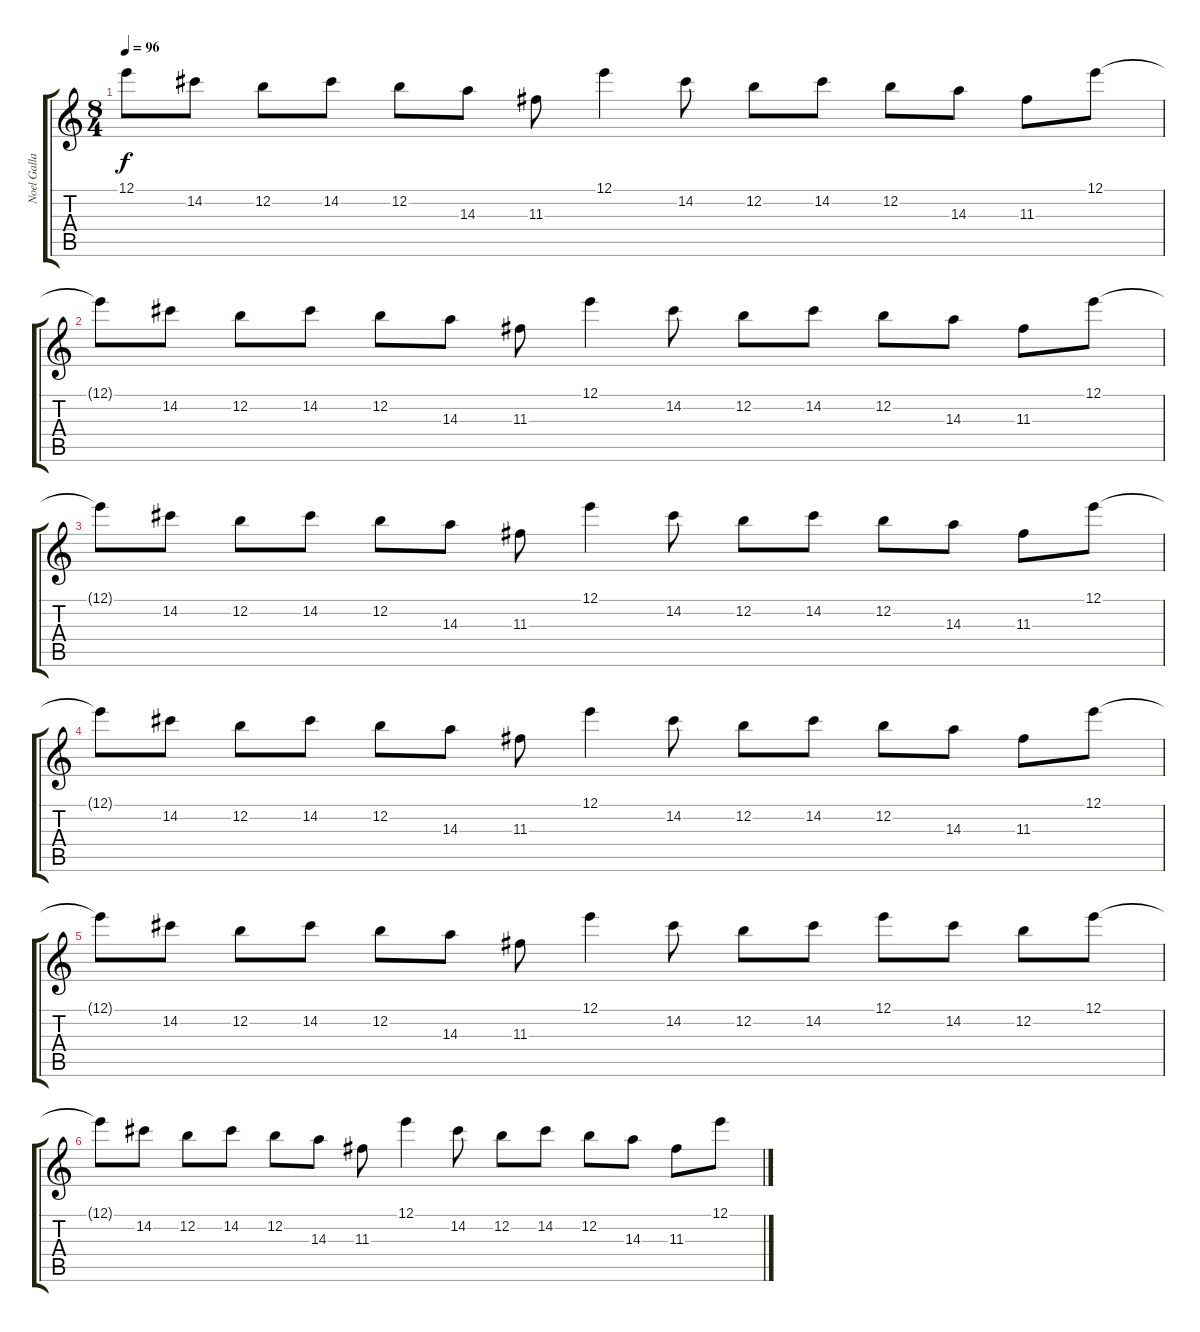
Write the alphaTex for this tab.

\track ("Noel Gallagher" "Noel Galla") {instrument distortionguitar}
\staff {score tabs}
\tuning (E4 B3 G3 D3 A2 E2) {hide}
\ts (8 4)
\tempo 96
\clef g2
\ks c
12.1{t}.8{dy f} 14.2.8 12.2.8 14.2.8 12.2.8 14.3.8 11.3.8 12.1.4 14.2.8 12.2.8 14.2.8 12.2.8 14.3.8 11.3.8 12.1.8 |
12.1{t}.8 14.2.8 12.2.8 14.2.8 12.2.8 14.3.8 11.3.8 12.1.4 14.2.8 12.2.8 14.2.8 12.2.8 14.3.8 11.3.8 12.1.8 |
12.1{t}.8 14.2.8 12.2.8 14.2.8 12.2.8 14.3.8 11.3.8 12.1.4 14.2.8 12.2.8 14.2.8 12.2.8 14.3.8 11.3.8 12.1.8 |
12.1{t}.8 14.2.8 12.2.8 14.2.8 12.2.8 14.3.8 11.3.8 12.1.4 14.2.8 12.2.8 14.2.8 12.2.8 14.3.8 11.3.8 12.1.8 |
12.1{t}.8 14.2.8 12.2.8 14.2.8 12.2.8 14.3.8 11.3.8 12.1.4 14.2.8 12.2.8 14.2.8 12.1.8 14.2.8 12.2.8 12.1.8 |
12.1{t}.8 14.2.8 12.2.8 14.2.8 12.2.8 14.3.8 11.3.8 12.1.4 14.2.8 12.2.8 14.2.8 12.2.8 14.3.8 11.3.8 12.1.8
